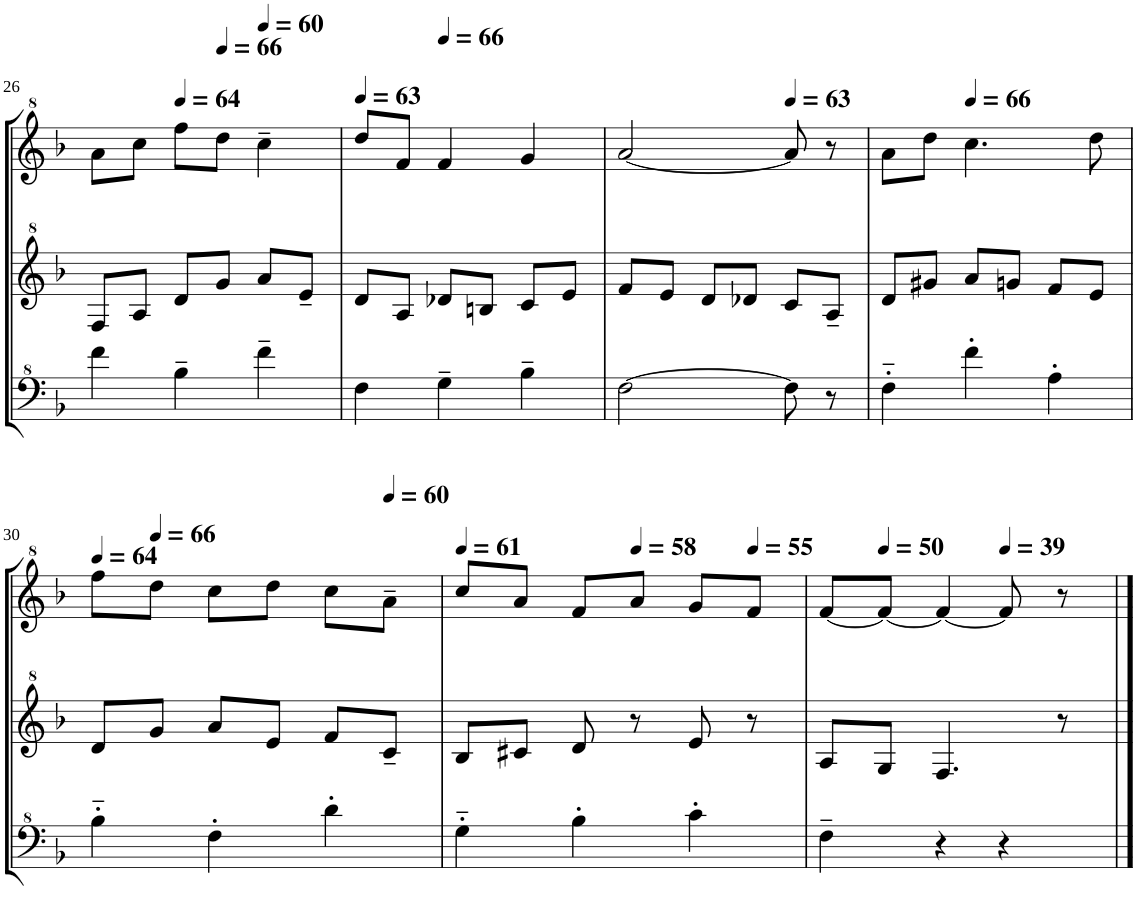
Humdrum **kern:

**kern	**kern	**kern
*part1	*part1	*part1
*staff3	*staff2	*staff1
*I"Model III	*	*
!!LO:PB:g=z
*clefF^4	*clefG^2	*clefG^2
*k[b-]	*k[b-]	*k[b-]
*M3/4	*M3/4	*M3/4
=26	=26	=26
4ff\	8f/L	8aa\L
.	8a/J	8ccc\J
*	*	*MM64
4b-~\	8dd/L	8fff\L
*	*	*MM66
.	8gg/J	8ddd\J
*	*	*MM60
4ff~\	8aa/L	4ccc~\
.	8ee~/J	.
=27	=27	=27
*	*	*MM63
4f\	8dd/L	8ddd/L
.	8a/J	8ff/J
*	*	*MM66
4g~\	8dd-X/L	4ff/
.	8bn/J	.
4b-~\	8cc/L	4gg/
.	8ee/J	.
=28	=28	=28
[2f\	8ff/L	[2aa/
.	8ee/J	.
.	8dd/L	.
.	8dd-X/J	.
*	*	*MM63
8f\]	8cc/L	8aa/]
8r	8a~/J	8r
=29	=29	=29
4f'~\	8dd/L	8aa\L
.	8gg#X/J	8ddd\J
*	*	*MM66
4ff'\	8aa/L	4.ccc\
.	8ggn/J	.
4a'\	8ff/L	.
.	8ee/J	8ddd\
!!LO:LB:g=z
=30	=30	=30
*	*	*MM64
4b-'~\	8dd/L	8fff\L
*	*	*MM66
.	8gg/J	8ddd\J
4f'\	8aa/L	8ccc\L
.	8ee/J	8ddd\J
4dd'\	8ff/L	8ccc\L
*	*	*MM60
.	8cc~/J	8aa~\J
=31	=31	=31
*	*	*MM61
4g'~\	8b-/L	8ccc/L
.	8cc#X/J	8aa/J
4b-'\	8dd/	8ff/L
*	*	*MM58
.	8r	8aa/J
4cc'\	8ee/	8gg/L
*	*	*MM55
.	8r	8ff/J
=32	=32	=32
4f~\	8a/L	[8ff/L
*	*	*MM50
.	8g/J	8ff/J_
4r	4.f/	4ff/_
*	*	*MM39
4r	.	8ff/]
.	8r	8r
==	==	==
*-	*-	*-
